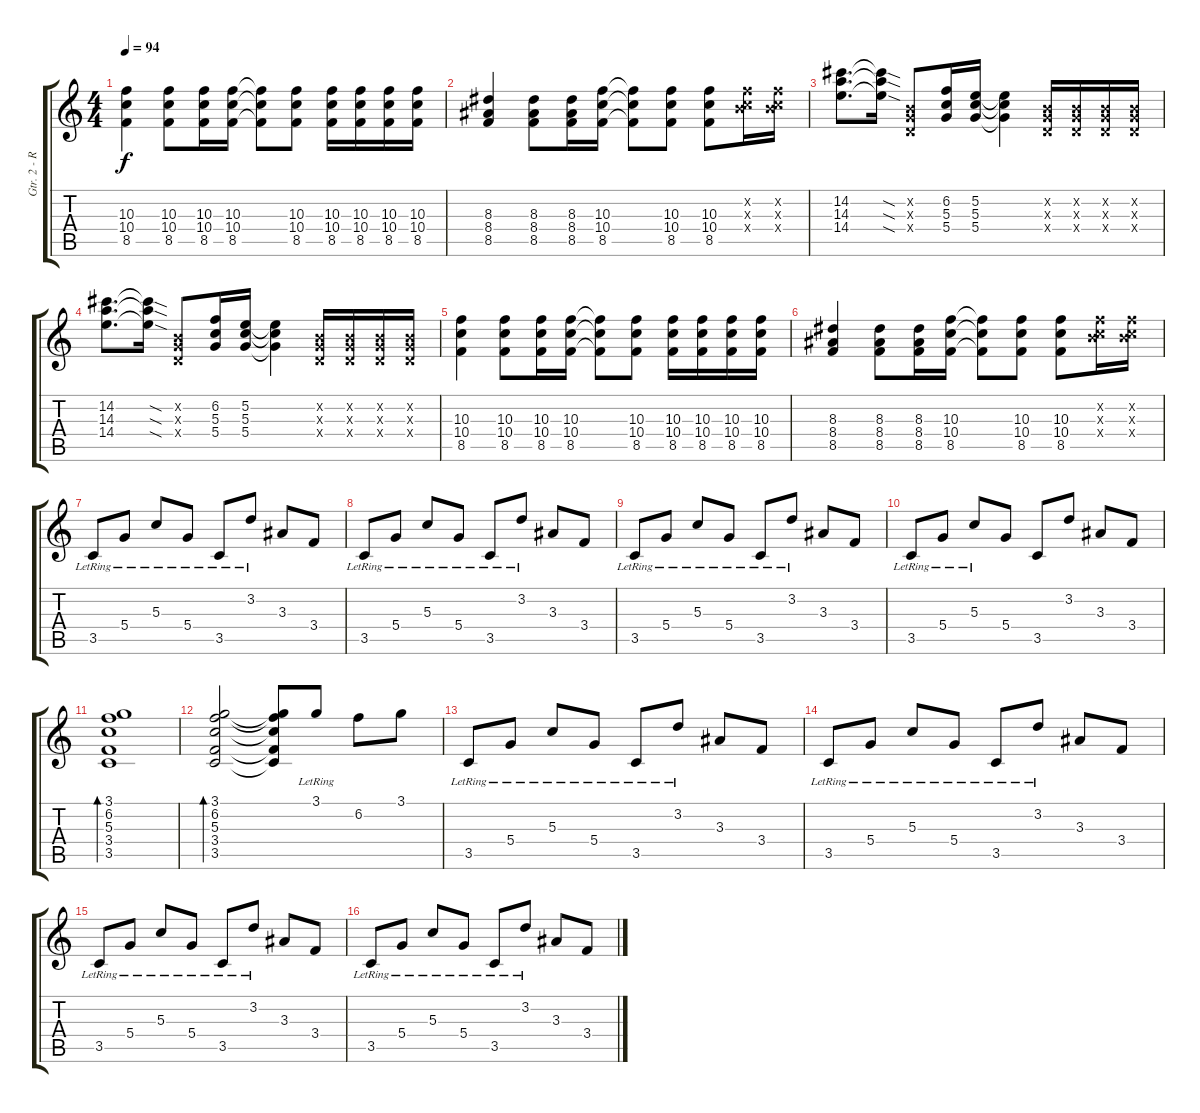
\track ("Gtr. 2 - Rythm Left" "Gtr. 2 - R") {instrument overdrivenguitar}
\staff {score tabs}
\tuning (E4 B3 G3 D3 A2 E2) {hide}
\ts (4 4)
\tempo 94
\clef g2
\ks c
(10.3 10.4 8.5).4{dy f} (10.3 10.4 8.5).8 (10.3 10.4 8.5).16 (10.3 10.4 8.5).16 (10.3{t} 10.4{t} 8.5{t}).8 (10.3 10.4 8.5).8 (10.3 10.4 8.5).16 (10.3 10.4 8.5).16 (10.3 10.4 8.5).16 (10.3 10.4 8.5).16 |
(8.3 8.4 8.5).4 (8.3 8.4 8.5).8 (8.3 8.4 8.5).16 (10.3 10.4 8.5).16 (10.3{t} 10.4{t} 8.5{t}).8 (10.3 10.4 8.5).8 (10.3 10.4 8.5).8 (0.2{x} 10.3{x} 10.4{x}).16 (0.2{x} 10.3{x} 10.4{x}).16 |
(14.2 14.3 14.4).8{d} (14.2{sod t} 14.3{sod t} 14.4{sod t}).16 (0.2{x} 0.3{x} 0.4{x}).8 (6.2 5.3 5.4).16 (5.2 5.3 5.4).16 (5.2{t} 5.3{t} 5.4{t}).4 (0.2{x} 0.3{x} 0.4{x}).16 (0.2{x} 0.3{x} 0.4{x}).16 (0.2{x} 0.3{x} 0.4{x}).16 (0.2{x} 0.3{x} 0.4{x}).16 |
(14.2 14.3 14.4).8{d} (14.2{sod t} 14.3{sod t} 14.4{sod t}).16 (0.2{x} 0.3{x} 0.4{x}).8 (6.2 5.3 5.4).16 (5.2 5.3 5.4).16 (5.2{t} 5.3{t} 5.4{t}).4 (0.2{x} 0.3{x} 0.4{x}).16 (0.2{x} 0.3{x} 0.4{x}).16 (0.2{x} 0.3{x} 0.4{x}).16 (0.2{x} 0.3{x} 0.4{x}).16 |
(10.3 10.4 8.5).4 (10.3 10.4 8.5).8 (10.3 10.4 8.5).16 (10.3 10.4 8.5).16 (10.3{t} 10.4{t} 8.5{t}).8 (10.3 10.4 8.5).8 (10.3 10.4 8.5).16 (10.3 10.4 8.5).16 (10.3 10.4 8.5).16 (10.3 10.4 8.5).16 |
(8.3 8.4 8.5).4 (8.3 8.4 8.5).8 (8.3 8.4 8.5).16 (10.3 10.4 8.5).16 (10.3{t} 10.4{t} 8.5{t}).8 (10.3 10.4 8.5).8 (10.3 10.4 8.5).8 (0.2{x} 10.3{x} 10.4{x}).16 (0.2{x} 10.3{x} 10.4{x}).16 |
3.5{lr}.8 5.4{lr}.8 5.3{lr}.8 5.4{lr}.8 3.5{lr}.8 3.2{lr}.8 3.3.8 3.4.8 |
3.5{lr}.8 5.4{lr}.8 5.3{lr}.8 5.4{lr}.8 3.5{lr}.8 3.2{lr}.8 3.3.8 3.4.8 |
3.5{lr}.8 5.4{lr}.8 5.3{lr}.8 5.4{lr}.8 3.5{lr}.8 3.2{lr}.8 3.3.8 3.4.8 |
3.5{lr}.8 5.4{lr}.8 5.3{lr}.8 5.4.8 3.5.8 3.2.8 3.3.8 3.4.8 |
(3.1 6.2 5.3 3.4 3.5).1{bd 120} |
(3.1 6.2 5.3 3.4 3.5).2{bd 120} (3.1{t} 6.2{t} 5.3{t} 3.4{t} 3.5{t}).8 3.1{lr}.8 6.2.8 3.1.8 |
3.5{lr}.8 5.4{lr}.8 5.3{lr}.8 5.4{lr}.8 3.5{lr}.8 3.2{lr}.8 3.3.8 3.4.8 |
3.5{lr}.8 5.4{lr}.8 5.3{lr}.8 5.4{lr}.8 3.5{lr}.8 3.2{lr}.8 3.3.8 3.4.8 |
3.5{lr}.8 5.4{lr}.8 5.3{lr}.8 5.4{lr}.8 3.5{lr}.8 3.2{lr}.8 3.3.8 3.4.8 |
3.5{lr}.8 5.4{lr}.8 5.3{lr}.8 5.4{lr}.8 3.5{lr}.8 3.2{lr}.8 3.3.8 3.4.8
